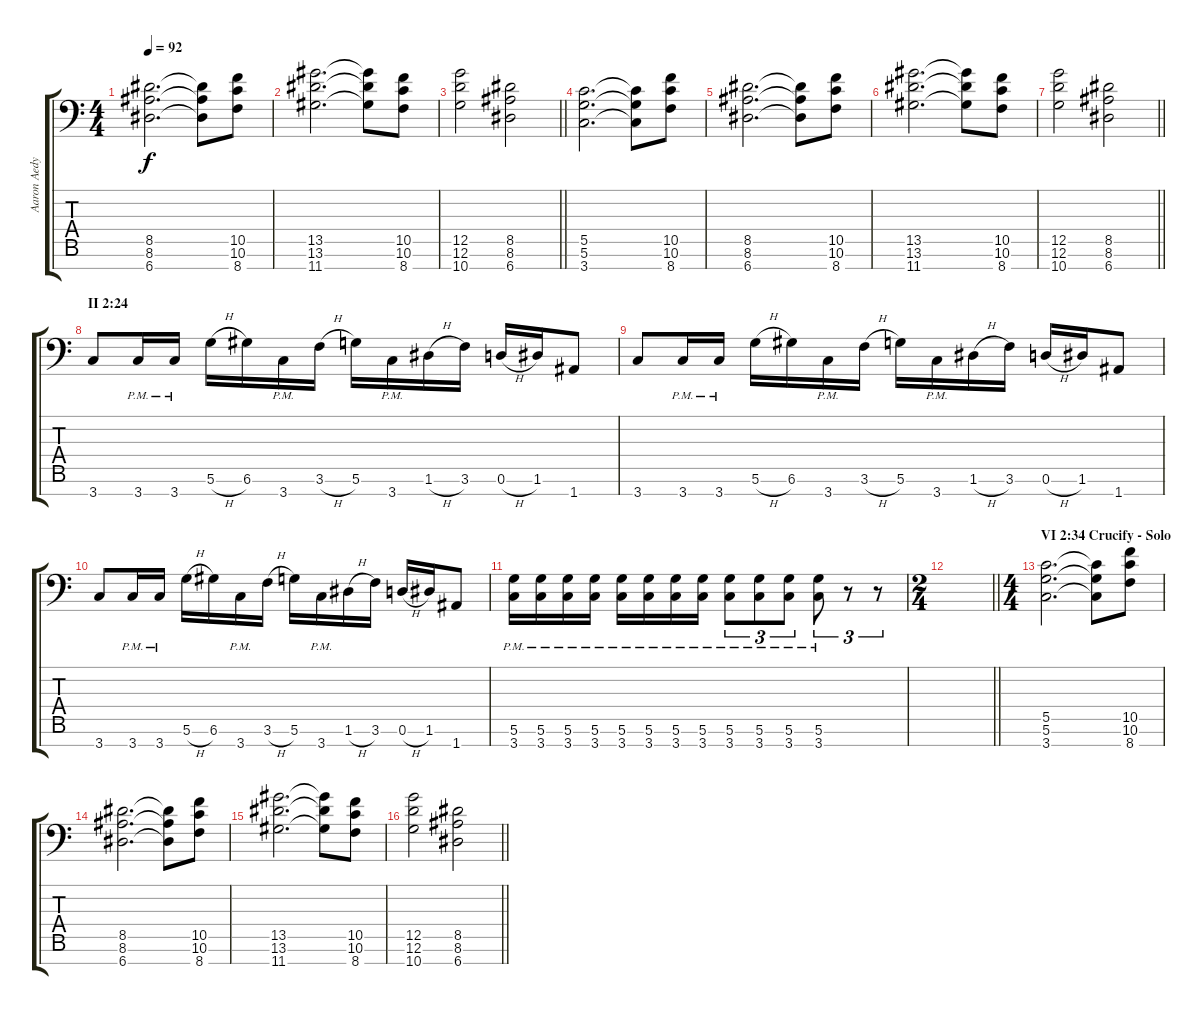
\track ("Aaron Aedy (rhythm guitar)" "Aaron Aedy") {instrument distortionguitar}
\staff {score tabs}
\tuning (D4 A3 F3 C3 G2 D2 A1) {hide}
\ts (4 4)
\tempo 92
\clef f4
\ks c
(8.5 8.6 6.7).2{d dy f} (8.5{t} 8.6{t} 6.7{t}).8 (10.5 10.6 8.7).8 |
(13.5 13.6 11.7).2{d} (13.5{t} 13.6{t} 11.7{t}).8 (10.5 10.6 8.7).8 |
\barLineRight lightlight
(12.5 12.6 10.7).2 (8.5 8.6 6.7).2 |
(5.5 5.6 3.7).2{d} (5.5{t} 5.6{t} 3.7{t}).8 (10.5 10.6 8.7).8 |
(8.5 8.6 6.7).2{d} (8.5{t} 8.6{t} 6.7{t}).8 (10.5 10.6 8.7).8 |
(13.5 13.6 11.7).2{d} (13.5{t} 13.6{t} 11.7{t}).8 (10.5 10.6 8.7).8 |
\barLineRight lightlight
(12.5 12.6 10.7).2 (8.5 8.6 6.7).2 |
\section ("" "II 2:24")
3.7.8 3.7{pm}.16 3.7{pm}.16 5.6{h}.16 6.6.16 3.7{pm}.16 3.6{h}.16 5.6.16 3.7{pm}.16 1.6{h}.16 3.6.16 0.6{h}.16 1.6.16 1.7.8 |
3.7.8 3.7{pm}.16 3.7{pm}.16 5.6{h}.16 6.6.16 3.7{pm}.16 3.6{h}.16 5.6.16 3.7{pm}.16 1.6{h}.16 3.6.16 0.6{h}.16 1.6.16 1.7.8 |
3.7.8 3.7{pm}.16 3.7{pm}.16 5.6{h}.16 6.6.16 3.7{pm}.16 3.6{h}.16 5.6.16 3.7{pm}.16 1.6{h}.16 3.6.16 0.6{h}.16 1.6.16 1.7.8 |
(5.6{pm} 3.7{pm}).16 (5.6{pm} 3.7{pm}).16 (5.6{pm} 3.7{pm}).16 (5.6{pm} 3.7{pm}).16 (5.6{pm} 3.7{pm}).16 (5.6{pm} 3.7{pm}).16 (5.6{pm} 3.7{pm}).16 (5.6{pm} 3.7{pm}).16 (5.6{pm} 3.7{pm}).8{tu (3 2)} (5.6{pm} 3.7{pm}).8{tu (3 2)} (5.6{pm} 3.7{pm}).8{tu (3 2)} (5.6{pm} 3.7{pm}).8{tu (3 2)} r.8{tu (3 2)} r.8{tu (3 2)} |
\ts (2 4)
\barLineRight lightlight
|
\ts (4 4)
\section ("" "VI 2:34 Crucify - Solo")
(5.5 5.6 3.7).2{d} (5.5{t} 5.6{t} 3.7{t}).8 (10.5 10.6 8.7).8 |
(8.5 8.6 6.7).2{d} (8.5{t} 8.6{t} 6.7{t}).8 (10.5 10.6 8.7).8 |
(13.5 13.6 11.7).2{d} (13.5{t} 13.6{t} 11.7{t}).8 (10.5 10.6 8.7).8 |
\barLineRight lightlight
(12.5 12.6 10.7).2 (8.5 8.6 6.7).2
